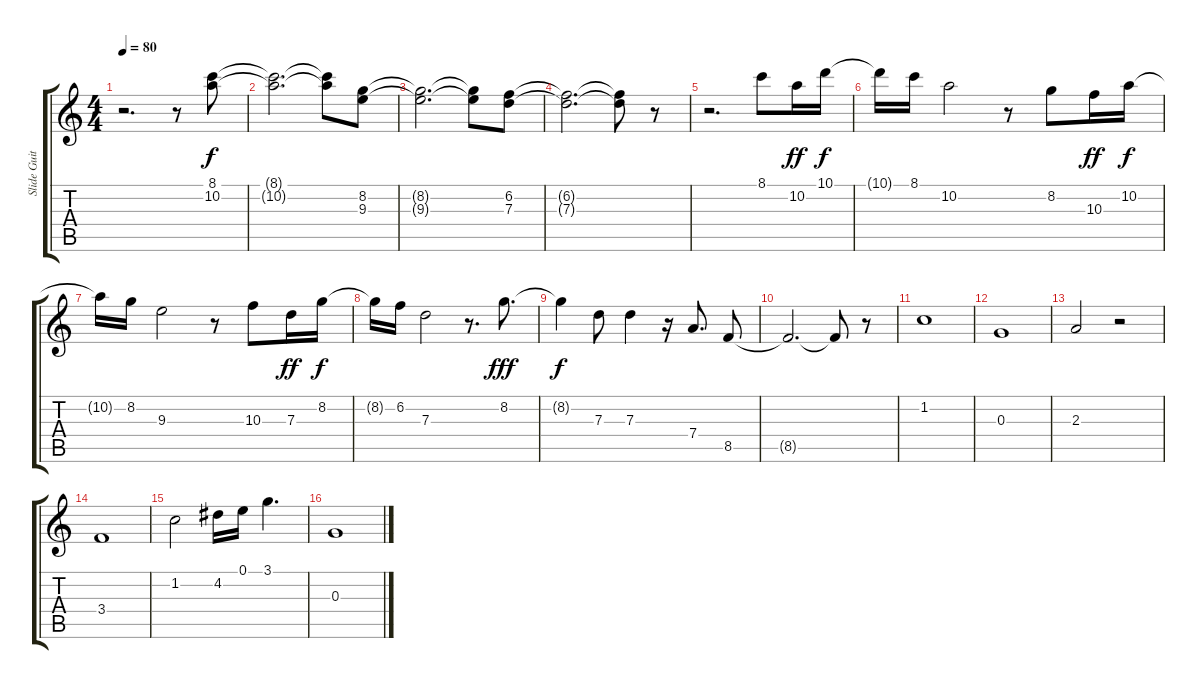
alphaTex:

\track ("Slide Guitar" "Slide Guit") {instrument electricguitarjazz}
\staff {score tabs}
\tuning (E4 B3 G3 D3 A2 E2) {hide}
\ts (4 4)
\tempo 80
\clef g2
\ks c
r.2{d dy f} r.8 (8.1 10.2).8 |
(8.1{t} 10.2{t}).2{d} (8.1{t} 10.2{t}).8 (8.2 9.3).8 |
(8.2{t} 9.3{t}).2{d} (8.2{t} 9.3{t}).8 (6.2 7.3).8 |
(6.2{t} 7.3{t}).2{d} (6.2{t} 7.3{t}).8 r.8 |
r.2{d} 8.1.8 10.2.16{dy ff} 10.1.16{dy f} |
10.1{t}.16 8.1.16 10.2.2 r.8 8.2.8 10.3.16{dy ff} 10.2.16{dy f} |
10.2{t}.16 8.2.16 9.3.2 r.8 10.3.8 7.3.16{dy ff} 8.2.16{dy f} |
8.2{t}.16 6.2.16 7.3.2 r.8{d} 8.2.8{d dy fff} |
8.2{t}.4{dy f} 7.3.8 7.3.4 r.16 7.4.8{d} 8.5.8 |
8.5{t}.2{d} 8.5{t}.8 r.8 |
1.2.1 |
0.3.1 |
2.3.2 r.2 |
3.4.1 |
1.2.2 4.2.16 0.1.16 3.1.4{d} |
0.3.1
